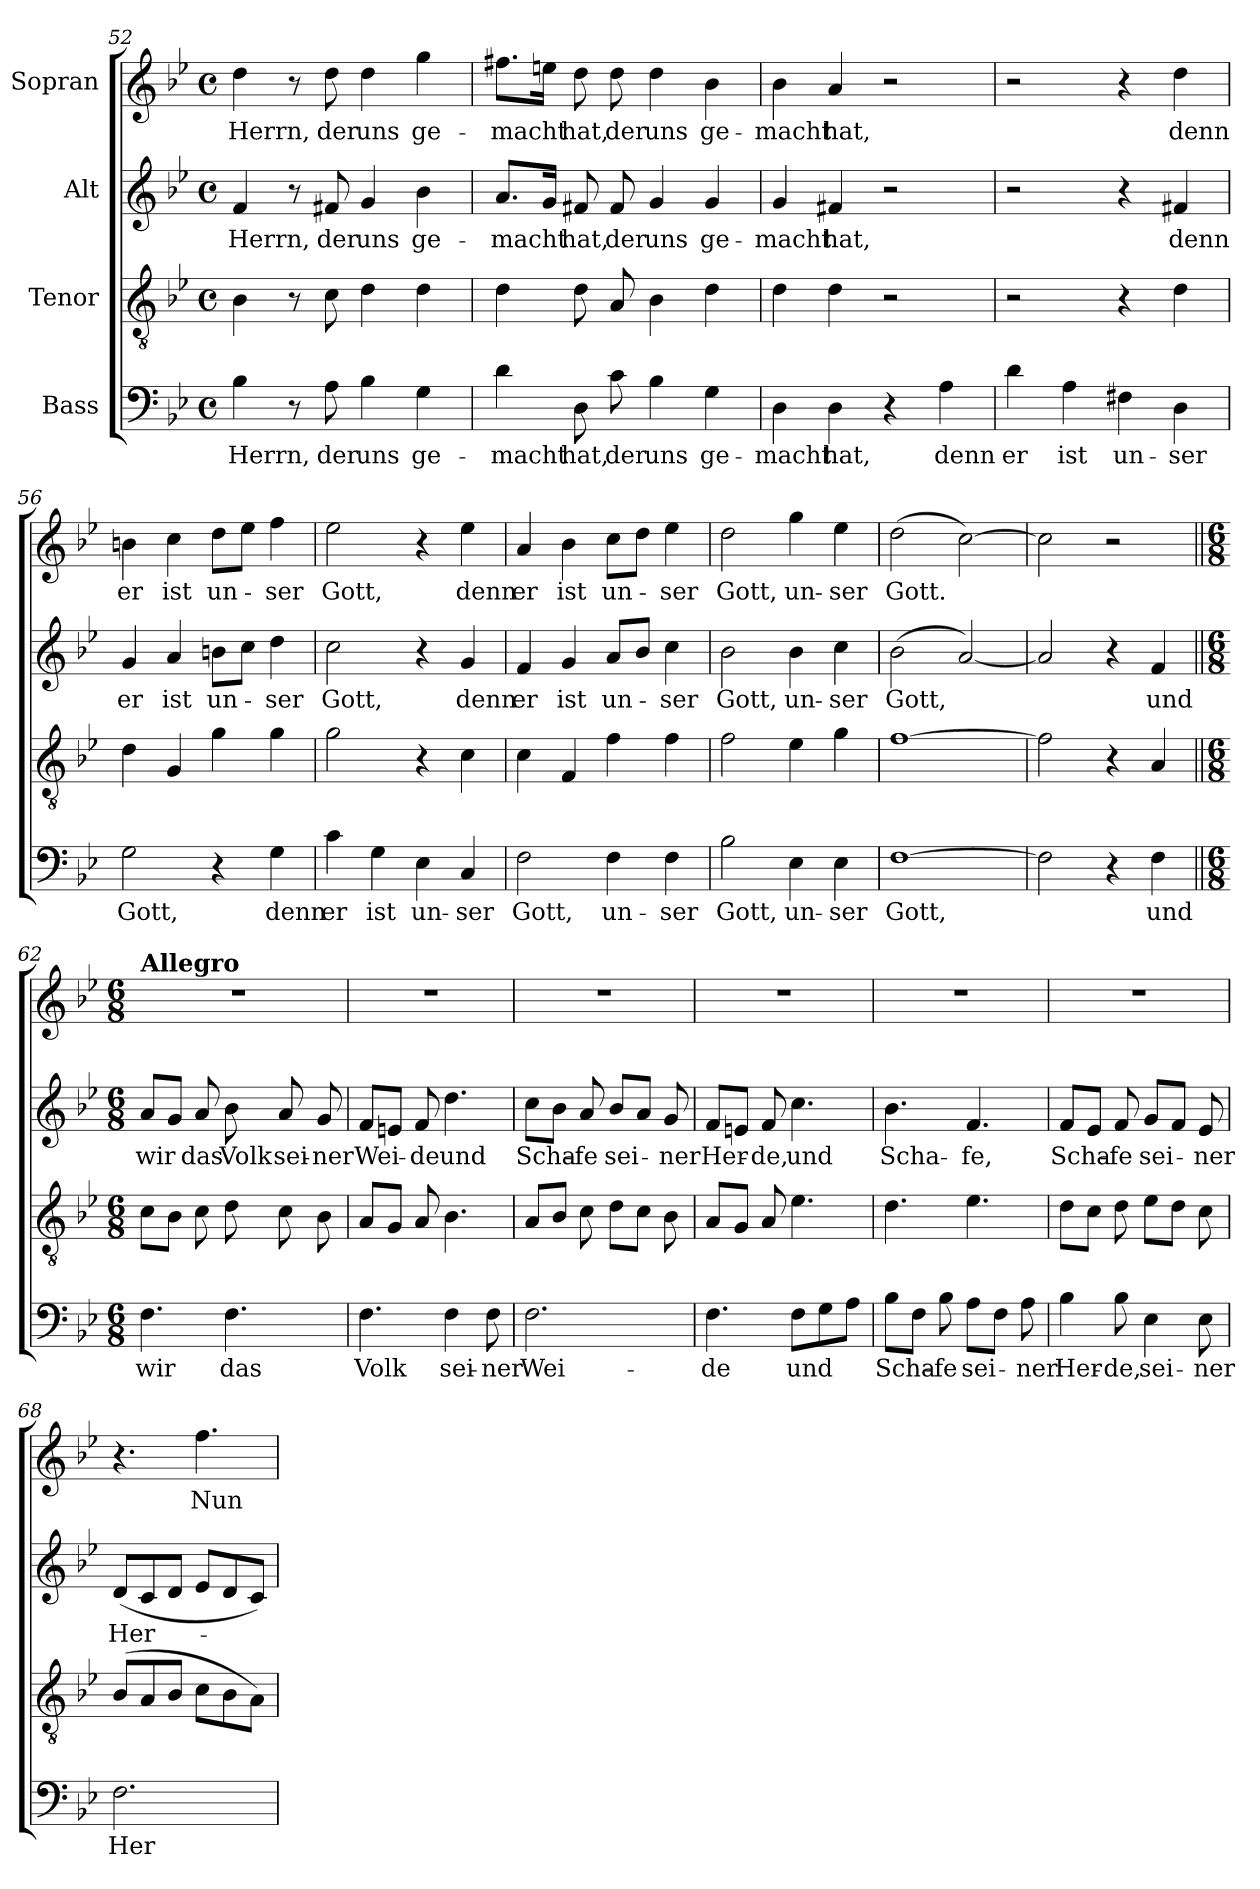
**kern	**text	**kern	**kern	**text	**kern	**text
*part4	*part4	*part3	*part2	*part2	*part1	*part1
*staff4	*staff4	*staff3	*staff2	*staff2	*staff1	*staff1
*I"Bass	*	*I"Tenor	*I"Alt	*	*I"Sopran	*
*clefF4	*	*clefGv2	*clefG2	*	*clefG2	*
*k[b-e-]	*	*k[b-e-]	*k[b-e-]	*	*k[b-e-]	*
*B-:	*	*B-:	*B-:	*	*B-:	*
*M4/4	*	*M4/4	*M4/4	*	*M4/4	*
*met(c)	*	*met(c)	*met(c)	*	*met(c)	*
=52	=52	=52	=52	=52	=52	=52
4B-\	Herrn,	4B-\	4f/	Herrn,	4dd\	Herrn,
8r	.	8r	8r	.	8r	.
8A\	der	8c\	8f#X/	der	8dd\	der
4B-\	uns	4d\	4g/	uns	4dd\	uns
4G\	ge-	4d\	4b-\	ge-	4gg\	ge-
=53	=53	=53	=53	=53	=53	=53
4d\	-macht	4d\	8.a/L	-macht	8.ff#X\L	-macht
.	.	.	16g/Jk	.	16een\Jk	.
8D\	hat,	8d\	8f#X/	hat,	8dd\	hat,
8c\	der	8A/	8f#/	der	8dd\	der
4B-\	uns	4B-\	4g/	uns	4dd\	uns
4G\	ge-	4d\	4g/	ge-	4b-\	ge-
=54	=54	=54	=54	=54	=54	=54
4D\	-macht	4d\	4g/	-macht	4b-\	-macht
4D\	hat,	4d\	4f#X/	hat,	4a/	hat,
4r	.	2r	2r	.	2r	.
4A\	denn	.	.	.	.	.
=55	=55	=55	=55	=55	=55	=55
4d\	er	2r	2r	.	2r	.
4A\	ist	.	.	.	.	.
4F#X\	un-	4r	4r	.	4r	.
4D\	-ser	4d\	4f#X/	denn	4dd\	denn
!!LO:LB:g=z
=56	=56	=56	=56	=56	=56	=56
2G\	Gott,	4d\	4g/	er	4bn\	er
.	.	4G/	4a/	ist	4cc\	ist
4r	.	4g\	8bn\L	un-	8dd\L	un-
.	.	.	8cc\J	.	8ee-\J	.
4G\	denn	4g\	4dd\	-ser	4ff\	-ser
=57	=57	=57	=57	=57	=57	=57
4c\	er	2g\	2cc\	Gott,	2ee-\	Gott,
4G\	ist	.	.	.	.	.
4E-\	un-	4r	4r	.	4r	.
4C/	-ser	4c\	4g/	denn	4ee-\	denn
=58	=58	=58	=58	=58	=58	=58
2F\	Gott,	4c\	4f/	er	4a/	er
.	.	4F/	4g/	ist	4b-\	ist
4F\	un-	4f\	8a/L	un-	8cc\L	un-
.	.	.	8b-/J	.	8dd\J	.
4F\	-ser	4f\	4cc\	-ser	4ee-\	-ser
=59	=59	=59	=59	=59	=59	=59
2B-\	Gott,	2f\	2b-\	Gott,	2dd\	Gott,
4E-\	un-	4e-\	4b-\	un-	4gg\	un-
4E-\	-ser	4g\	4cc\	-ser	4ee-\	-ser
=60	=60	=60	=60	=60	=60	=60
[1F	Gott,	[1f	(>2b-\	Gott,	(>2dd\	Gott.
.	.	.	[2a/)	.	[2cc\)	.
!!LO:PB:g=z
=61	=61	=61	=61	=61	=61	=61
2F\]	.	2f\]	2a/]	.	2cc\]	.
4r	.	4r	4r	.	2r	.
4F\	und	4A/	4f/	und	.	.
=62||	=62||	=62||	=62||	=62||	=62||	=62||
*M6/8	*	*M6/8	*M6/8	*	*M6/8	*
!	!	!	!	!	!LO:TX:a:B:t=Allegro	!
4.F\	wir	8c\L	8a/L	wir	2.r	.
.	.	8B-\J	8g/J	.	.	.
.	.	8c\	8a/	das	.	.
4.F\	das	8d\	8b-\	Volk	.	.
.	.	8c\	8a/	sei-	.	.
.	.	8B-\	8g/	-ner	.	.
=63	=63	=63	=63	=63	=63	=63
4.F\	Volk	8A/L	8f/L	Wei-	2.r	.
.	.	8G/J	8en/J	.	.	.
.	.	8A/	8f/	-de	.	.
4F\	sei-	4.B-\	4.dd\	und	.	.
8F\	-ner	.	.	.	.	.
=64	=64	=64	=64	=64	=64	=64
2.F\	Wei-	8A/L	8cc\L	Scha-	2.r	.
.	.	8B-/J	8b-\J	.	.	.
.	.	8c\	8a/	-fe	.	.
.	.	8d\L	8b-/L	sei-	.	.
.	.	8c\J	8a/J	.	.	.
.	.	8B-\	8g/	-ner	.	.
=65	=65	=65	=65	=65	=65	=65
4.F\	-de	8A/L	8f/L	Her-	2.r	.
.	.	8G/J	8en/J	.	.	.
.	.	8A/	8f/	-de,	.	.
8F\L	und	4.e-\	4.cc\	und	.	.
8G\	.	.	.	.	.	.
8A\J	.	.	.	.	.	.
!!LO:LB:g=z
=66	=66	=66	=66	=66	=66	=66
8B-\L	Scha-	4.d\	4.b-\	Scha-	2.r	.
8F\J	.	.	.	.	.	.
8B-\	-fe	.	.	.	.	.
8A\L	sei-	4.e-\	4.f/	-fe,	.	.
8F\J	.	.	.	.	.	.
8A\	-ner	.	.	.	.	.
=67	=67	=67	=67	=67	=67	=67
4B-\	Her-	8d\L	8f/L	Scha-	2.r	.
.	.	8c\J	8e-/J	.	.	.
8B-\	-de,	8d\	8f/	-fe	.	.
4E-\	sei-	8e-\L	8g/L	sei-	.	.
.	.	8d\J	8f/J	.	.	.
8E-\	-ner	8c\	8e-/	-ner	.	.
=68	=68	=68	=68	=68	=68	=68
2.F\	Her-	(8B-/L	(>8d/L	Her-	4.r	.
.	.	8A/	8c/	.	.	.
.	.	8B-/J	8d/J	.	.	.
.	.	8c\L	8e-/L	.	4.ff\	Nun
.	.	8B-\	8d/	.	.	.
.	.	8A\J)	8c/J)	.	.	.
=	=	=	=	=	=	=
*-	*-	*-	*-	*-	*-	*-
